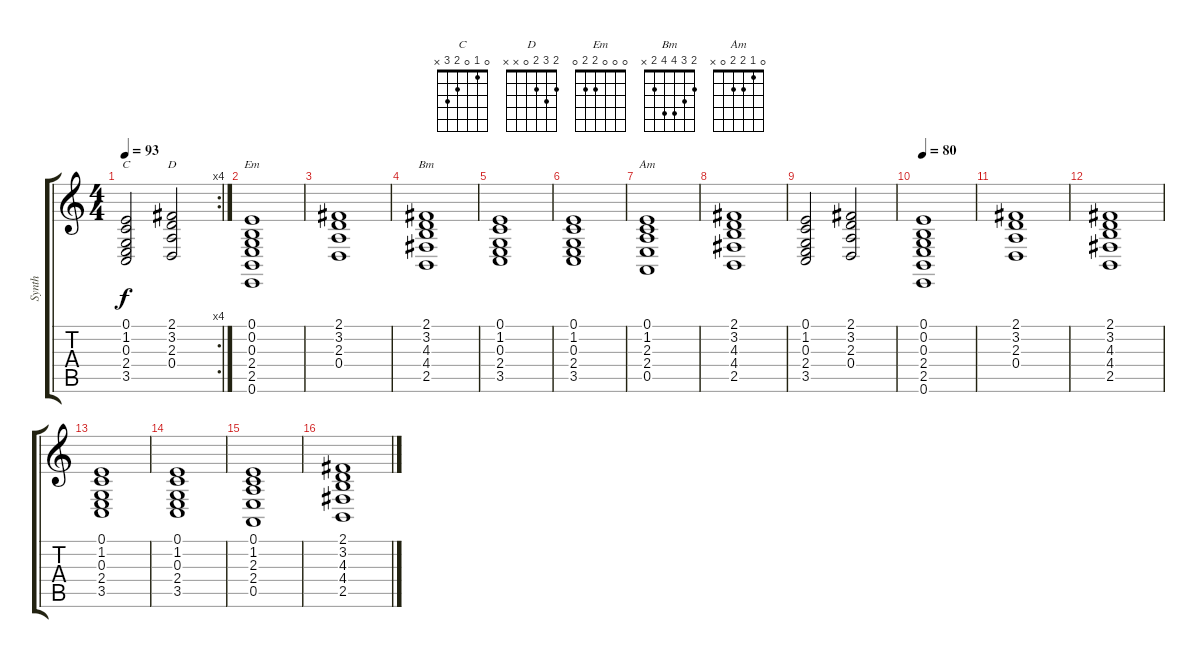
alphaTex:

\track ("Synth" "Synth") {instrument pad2warm}
\staff {score tabs}
\tuning (E4 B3 G3 D3 A2 E2) {hide}
\chord ("C" 0 1 0 2 3 x)
\chord ("D" 2 3 2 0 x x)
\chord ("Em" 0 0 0 2 2 0)
\chord ("Bm" 2 3 4 4 2 x)
\chord ("Am" 0 1 2 2 0 x)
\rc 4
\ts (4 4)
\tempo 93
\clef g2
\ks c
(0.1 1.2 0.3 2.4 3.5).2{ch "C" dy f} (2.1 3.2 2.3 0.4).2{ch "D"} |
(0.1 0.2 0.3 2.4 2.5 0.6).1{ch "Em"} |
(2.1 3.2 2.3 0.4).1 |
(2.1 3.2 4.3 4.4 2.5).1{ch "Bm"} |
(0.1 1.2 0.3 2.4 3.5).1 |
(0.1 1.2 0.3 2.4 3.5).1 |
(0.1 1.2 2.3 2.4 0.5).1{ch "Am"} |
(2.1 3.2 4.3 4.4 2.5).1 |
(0.1 1.2 0.3 2.4 3.5).2 (2.1 3.2 2.3 0.4).2 |
\tempo 80
(0.1 0.2 0.3 2.4 2.5 0.6).1 |
(2.1 3.2 2.3 0.4).1 |
(2.1 3.2 4.3 4.4 2.5).1 |
(0.1 1.2 0.3 2.4 3.5).1 |
(0.1 1.2 0.3 2.4 3.5).1 |
(0.1 1.2 2.3 2.4 0.5).1 |
(2.1 3.2 4.3 4.4 2.5).1
